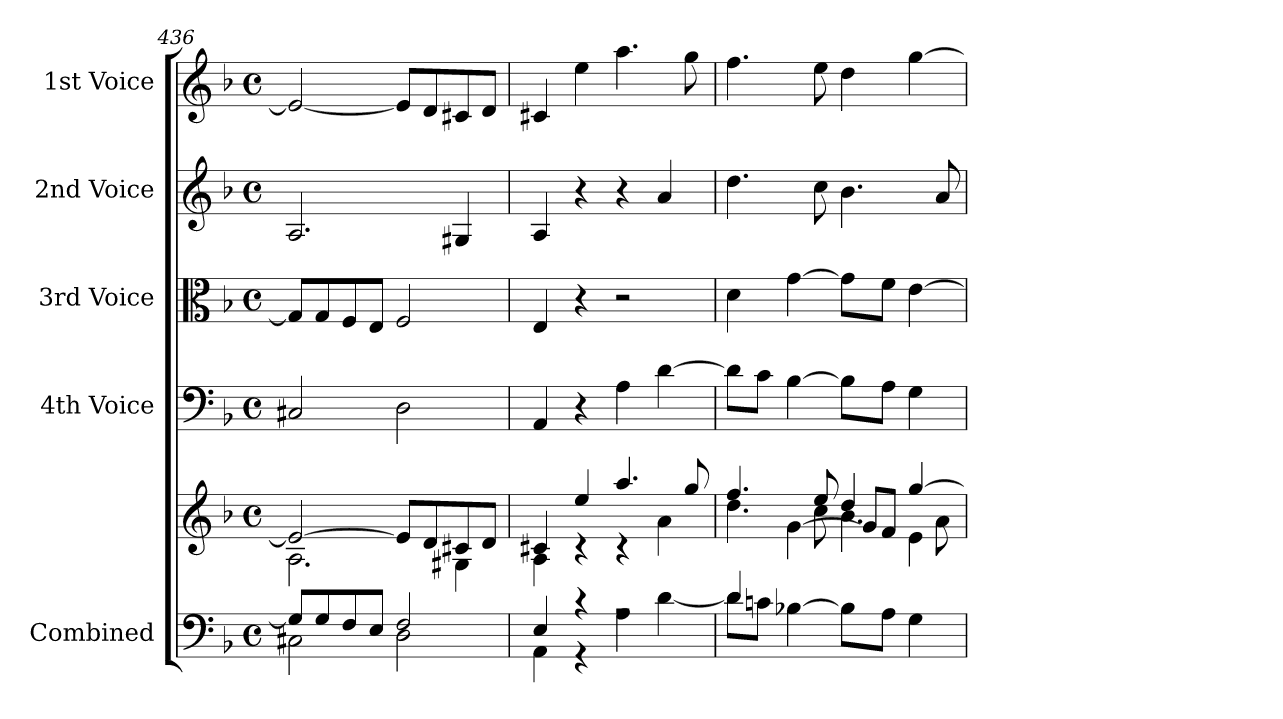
**kern	**kern	**kern	**kern	**kern	**kern
*part5	*part5	*part4	*part3	*part2	*part1
*staff6	*staff5	*staff4	*staff3	*staff2	*staff1
*I"Combined	*	*I"4th Voice	*I"3rd Voice	*I"2nd Voice	*I"1st Voice
!!LO:LB:g=z
*clefF4	*clefG2	*clefF4	*clefC3	*clefG2	*clefG2
*k[b-]	*k[b-]	*k[b-]	*k[b-]	*k[b-]	*k[b-]
*M4/4	*M4/4	*M4/4	*M4/4	*M4/4	*M4/4
*met(c)	*met(c)	*met(c)	*met(c)	*met(c)	*met(c)
=436	=436	=436	=436	=436	=436
*^	*^	*	*	*	*
8G/L]	2C#X\	2e/_	2.A\	2C#X/	8G/L]	2.A/	2e/_
8G/	.	.	.	.	8G/	.	.
8F/	.	.	.	.	8F/	.	.
8E/J	.	.	.	.	8E/J	.	.
2F/	2D\	8e/L]	.	2D\	2F/	.	8e/L]
.	.	8d/	.	.	.	.	8d/
.	.	8c#X/	4G#X\	.	.	4G#X/	8c#X/
.	.	8d/J	.	.	.	.	8d/J
=437	=437	=437	=437	=437	=437	=437	=437
4E/	4AA\	4c#X/	4A\	4AA/	4E/	4A/	4c#X/
4r	4r	4ee/	4r	4r	4r	4r	4ee\
2rA	4A\	4.aa/	4r	4A\	2r	4r	4.aa\
.	[4d\	.	4a\	[4d\	.	4a/	.
.	.	8gg/	.	.	.	.	8gg\
=438	=438	=438	=438	=438	=438	=438	=438
*	*	*	*^	*	*	*	*
4d/	8d\L]	4.ff/	4.dd\	4ryy	8d\L]	4d\	4.dd\	4.ff\
.	8cn\J	.	.	.	8c\J	.	.	.
2.ryy	[4B-X\	.	.	[4g\	[4B-\	[4g\	.	.
.	.	8ee/	8cc\	.	.	.	8cc\	8ee\
.	8B-\L]	4dd/	4.b-\	8g/L]	8B-\L]	8g\L]	4.b-\	4dd\
.	8A\J	.	.	8f/J	8A\J	8f\J	.	.
.	4G\	[4gg/	.	4e\	4G\	[4e\	.	[4gg\
.	.	.	8a\	.	.	.	8a/	.
*v	*v	*	*	*	*	*	*	*
*	*v	*v	*v	*	*	*	*
=	=	=	=	=	=
*-	*-	*-	*-	*-	*-
